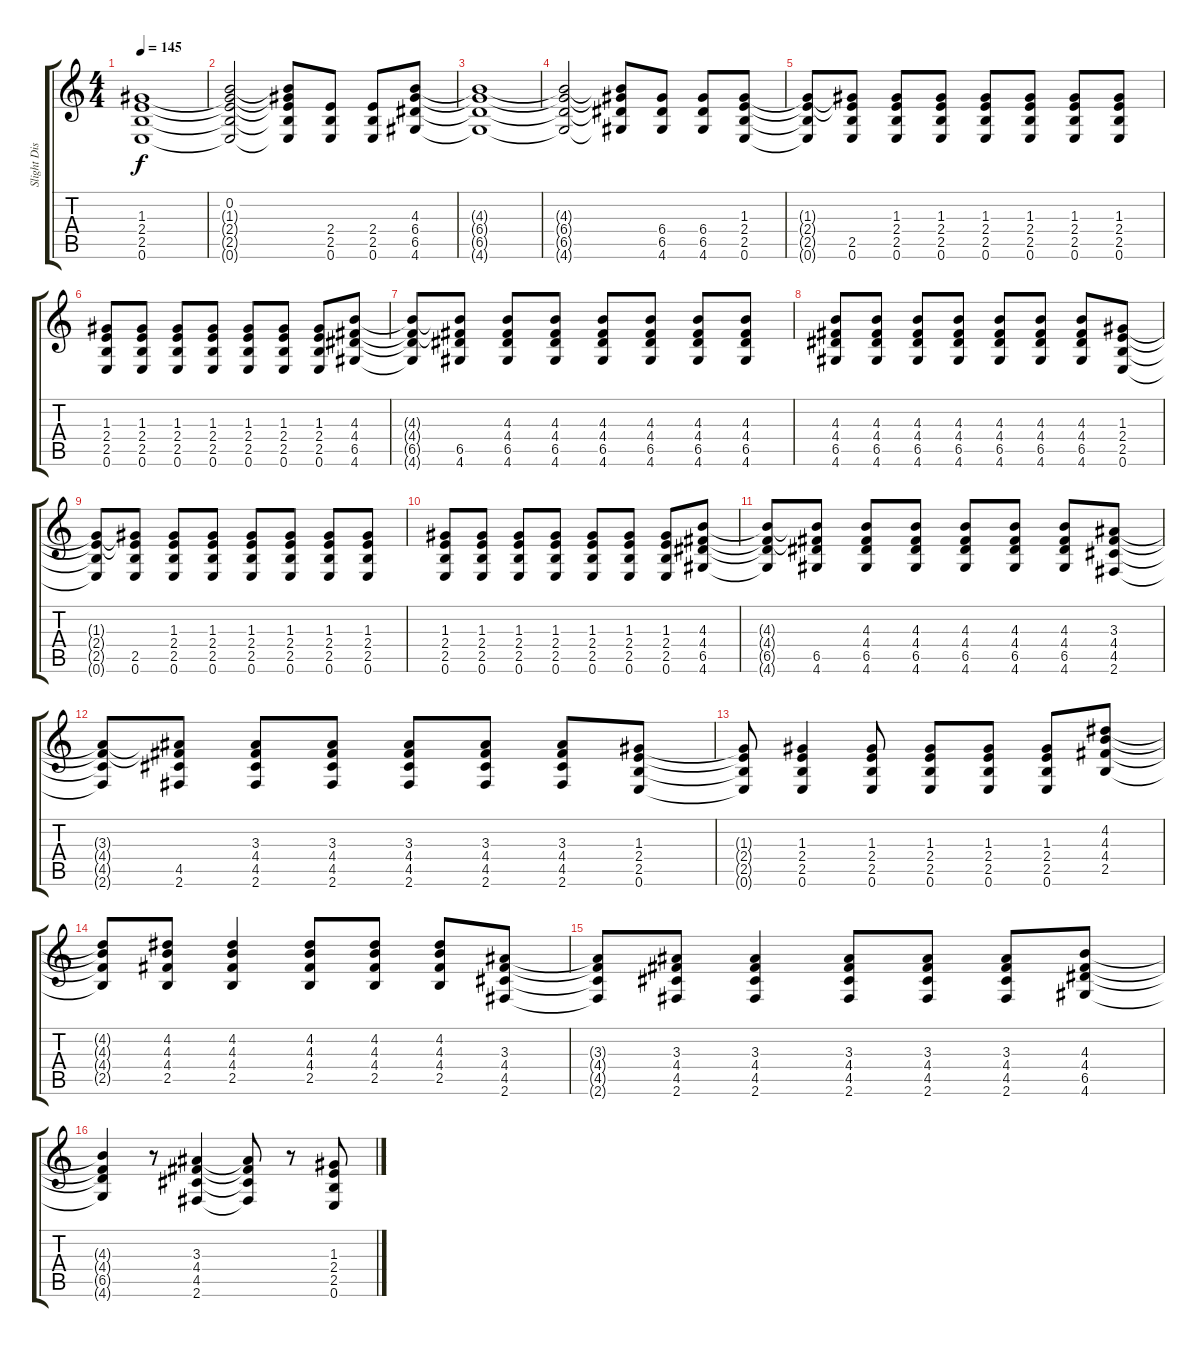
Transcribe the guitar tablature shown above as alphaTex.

\track ("Slight Distortion Guitar 2" "Slight Dis") {instrument electricguitarjazz}
\staff {score tabs}
\tuning (E4 B3 G3 D3 A2 E2) {hide}
\ts (4 4)
\tempo 145
\clef g2
\ks c
(1.3{t} 2.4{t} 2.5{t} 0.6{t}).1{dy f} |
(0.2 1.3{t} 2.4{t} 2.5{t} 0.6{t}).2 (0.2{t} 1.3{t} 2.4{t} 2.5{t} 0.6{t}).8 (2.4 2.5 0.6).8 (2.4 2.5 0.6).8 (4.3 6.4 6.5 4.6).8 |
(4.3{t} 6.4{t} 6.5{t} 4.6{t}).1 |
(4.3{t} 6.4{t} 6.5{t} 4.6{t}).2 (4.3{t} 6.4{t} 6.5{t} 4.6{t}).8 (6.4 6.5 4.6).8 (6.4 6.5 4.6).8 (1.3 2.4 2.5 0.6).8 |
(1.3{t} 2.4{t} 2.5{t} 0.6{t}).8 (1.3{t} 2.4{t} 2.5 0.6).8 (1.3 2.4 2.5 0.6).8 (1.3 2.4 2.5 0.6).8 (1.3 2.4 2.5 0.6).8 (1.3 2.4 2.5 0.6).8 (1.3 2.4 2.5 0.6).8 (1.3 2.4 2.5 0.6).8 |
(1.3 2.4 2.5 0.6).8 (1.3 2.4 2.5 0.6).8 (1.3 2.4 2.5 0.6).8 (1.3 2.4 2.5 0.6).8 (1.3 2.4 2.5 0.6).8 (1.3 2.4 2.5 0.6).8 (1.3 2.4 2.5 0.6).8 (4.3 4.4 6.5 4.6).8 |
(4.3{t} 4.4{t} 6.5{t} 4.6{t}).8 (4.3{t} 4.4{t} 6.5 4.6).8 (4.3 4.4 6.5 4.6).8 (4.3 4.4 6.5 4.6).8 (4.3 4.4 6.5 4.6).8 (4.3 4.4 6.5 4.6).8 (4.3 4.4 6.5 4.6).8 (4.3 4.4 6.5 4.6).8 |
(4.3 4.4 6.5 4.6).8 (4.3 4.4 6.5 4.6).8 (4.3 4.4 6.5 4.6).8 (4.3 4.4 6.5 4.6).8 (4.3 4.4 6.5 4.6).8 (4.3 4.4 6.5 4.6).8 (4.3 4.4 6.5 4.6).8 (1.3 2.4 2.5 0.6).8 |
(1.3{t} 2.4{t} 2.5{t} 0.6{t}).8 (1.3{t} 2.4{t} 2.5 0.6).8 (1.3 2.4 2.5 0.6).8 (1.3 2.4 2.5 0.6).8 (1.3 2.4 2.5 0.6).8 (1.3 2.4 2.5 0.6).8 (1.3 2.4 2.5 0.6).8 (1.3 2.4 2.5 0.6).8 |
(1.3 2.4 2.5 0.6).8 (1.3 2.4 2.5 0.6).8 (1.3 2.4 2.5 0.6).8 (1.3 2.4 2.5 0.6).8 (1.3 2.4 2.5 0.6).8 (1.3 2.4 2.5 0.6).8 (1.3 2.4 2.5 0.6).8 (4.3 4.4 6.5 4.6).8 |
(4.3{t} 4.4{t} 6.5{t} 4.6{t}).8 (4.3{t} 4.4{t} 6.5 4.6).8 (4.3 4.4 6.5 4.6).8 (4.3 4.4 6.5 4.6).8 (4.3 4.4 6.5 4.6).8 (4.3 4.4 6.5 4.6).8 (4.3 4.4 6.5 4.6).8 (3.3 4.4 4.5 2.6).8 |
(3.3{t} 4.4{t} 4.5{t} 2.6{t}).8 (3.3{t} 4.4{t} 4.5 2.6).8 (3.3 4.4 4.5 2.6).8 (3.3 4.4 4.5 2.6).8 (3.3 4.4 4.5 2.6).8 (3.3 4.4 4.5 2.6).8 (3.3 4.4 4.5 2.6).8 (1.3 2.4 2.5 0.6).8 |
(1.3{t} 2.4{t} 2.5{t} 0.6{t}).8 (1.3 2.4 2.5 0.6).4 (1.3 2.4 2.5 0.6).8 (1.3 2.4 2.5 0.6).8 (1.3 2.4 2.5 0.6).8 (1.3 2.4 2.5 0.6).8 (4.2 4.3 4.4 2.5).8 |
(4.2{t} 4.3{t} 4.4{t} 2.5{t}).8 (4.2 4.3 4.4 2.5).8 (4.2 4.3 4.4 2.5).4 (4.2 4.3 4.4 2.5).8 (4.2 4.3 4.4 2.5).8 (4.2 4.3 4.4 2.5).8 (3.3 4.4 4.5 2.6).8 |
(3.3{t} 4.4{t} 4.5{t} 2.6{t}).8 (3.3 4.4 4.5 2.6).8 (3.3 4.4 4.5 2.6).4 (3.3 4.4 4.5 2.6).8 (3.3 4.4 4.5 2.6).8 (3.3 4.4 4.5 2.6).8 (4.3 4.4 6.5 4.6).8 |
(4.3{t} 4.4{t} 6.5{t} 4.6{t}).4 r.8 (3.3 4.4 4.5 2.6).4 (3.3{t} 4.4{t} 4.5{t} 2.6{t}).8 r.8 (1.3 2.4 2.5 0.6).8
